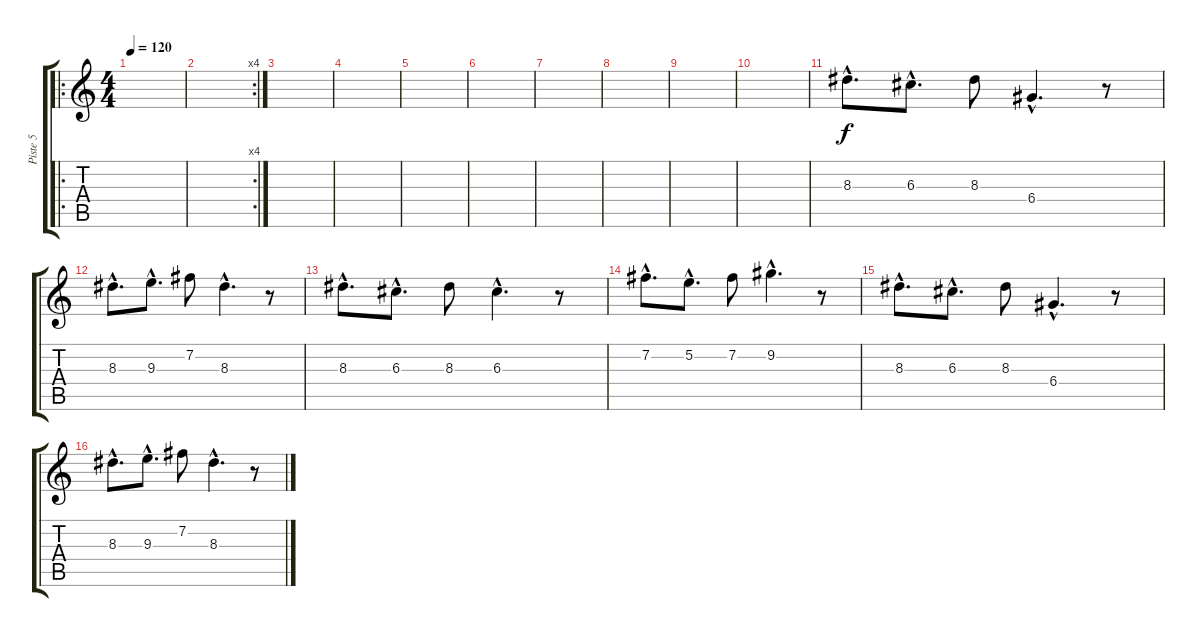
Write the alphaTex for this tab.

\track ("Piste 5" "Piste 5") {instrument distortionguitar}
\staff {score tabs}
\tuning (E4 B3 G3 D3 A2 E2) {hide}
\ro
\ts (4 4)
\tempo 120
\clef g2
\ks c
|
\rc 4
|
|
|
|
|
|
|
|
|
8.3{hac}.8{d} 6.3{hac}.8{d} 8.3.8 6.4{hac}.4{d} r.8 |
8.3{hac}.8{d} 9.3{hac}.8{d} 7.2.8 8.3{hac}.4{d} r.8 |
8.3{hac}.8{d} 6.3{hac}.8{d} 8.3.8 6.3{hac}.4{d} r.8 |
7.2{hac}.8{d} 5.2{hac}.8{d} 7.2.8 9.2{hac}.4{d} r.8 |
8.3{hac}.8{d} 6.3{hac}.8{d} 8.3.8 6.4{hac}.4{d} r.8 |
8.3{hac}.8{d} 9.3{hac}.8{d} 7.2.8 8.3{hac}.4{d} r.8
